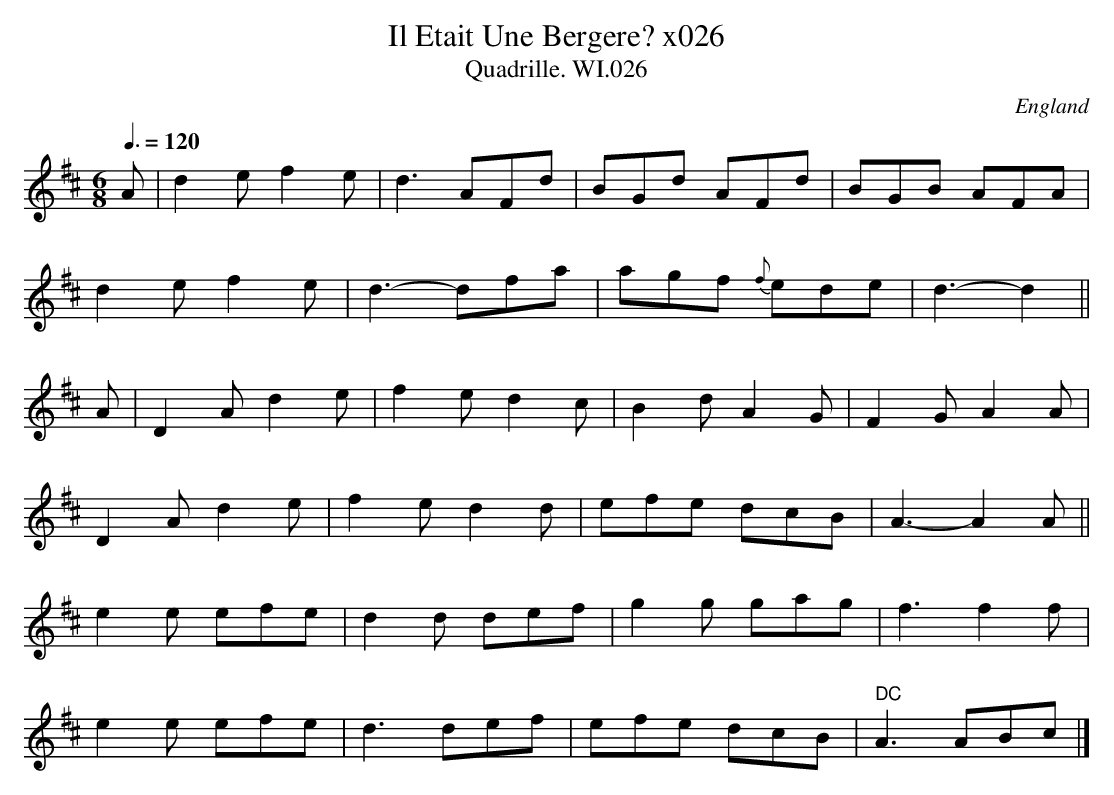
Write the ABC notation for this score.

X:1
T:Il Etait Une Bergere? x026
T:Quadrille. WI.026
M:6/8
L:1/8
Q:3/8=120
O:England
notC:"Quadrille"
K:D major
A|d2e f2e|d3 AFd|BGd AFd|BGB AFA|!
d2e f2e|d3 -dfa|agf {f}ede|d3-d2||!
A|D2A d2e|f2e d2c|B2d A2G|F2G A2A|!
D2A d2e|f2e d2d|efe dcB|A3-A2A||!
e2e efe|d2d def|g2g gag|f3 f2f|!
e2e efe|d3 def|efe dcB|" DC"A3 ABc|]
